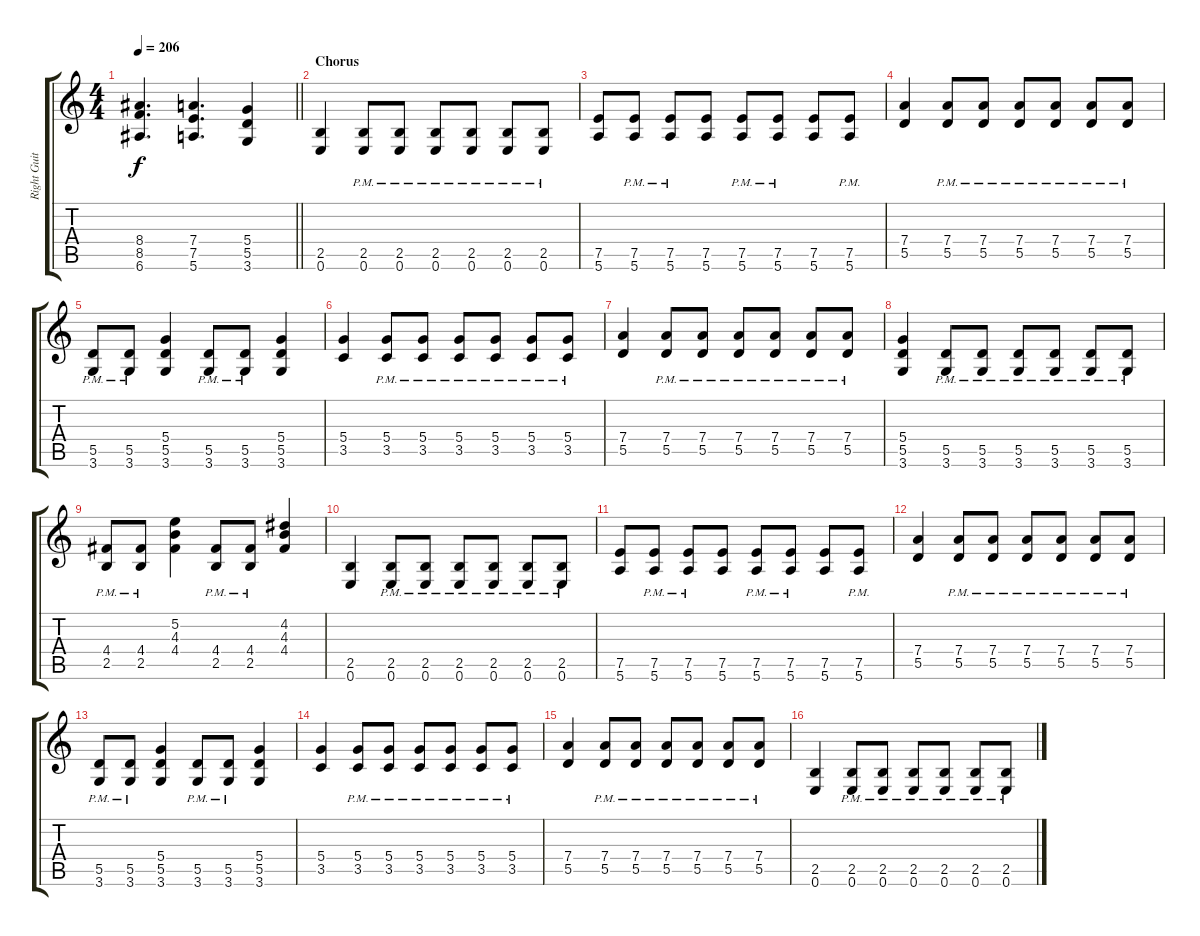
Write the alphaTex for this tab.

\track ("Right Guitar" "Right Guit") {instrument overdrivenguitar}
\staff {score tabs}
\tuning (E4 B3 G3 D3 A2 E2) {hide}
\ts (4 4)
\tempo 206
\clef g2
\barLineRight lightlight
\ks c
(8.4 8.5 6.6).4{d dy f volume 11} (7.4 7.5 5.6).4{d} (5.4 5.5 3.6).4 |
\section ("" "Chorus")
(2.5 0.6).4 (2.5{pm} 0.6{pm}).8 (2.5{pm} 0.6{pm}).8 (2.5{pm} 0.6{pm}).8 (2.5{pm} 0.6{pm}).8 (2.5{pm} 0.6{pm}).8 (2.5{pm} 0.6{pm}).8 |
(7.5 5.6).8 (7.5{pm} 5.6{pm}).8 (7.5{pm} 5.6{pm}).8 (7.5 5.6).8 (7.5{pm} 5.6{pm}).8 (7.5{pm} 5.6{pm}).8 (7.5 5.6).8 (7.5{pm} 5.6{pm}).8 |
(7.4 5.5).4 (7.4{pm} 5.5{pm}).8 (7.4{pm} 5.5{pm}).8 (7.4{pm} 5.5{pm}).8 (7.4{pm} 5.5{pm}).8 (7.4{pm} 5.5{pm}).8 (7.4{pm} 5.5{pm}).8 |
(5.5{pm} 3.6{pm}).8 (5.5{pm} 3.6{pm}).8 (5.4 5.5 3.6).4 (5.5{pm} 3.6{pm}).8 (5.5{pm} 3.6{pm}).8 (5.4 5.5 3.6).4 |
(5.4 3.5).4 (5.4{pm} 3.5{pm}).8 (5.4{pm} 3.5{pm}).8 (5.4{pm} 3.5{pm}).8 (5.4{pm} 3.5{pm}).8 (5.4{pm} 3.5{pm}).8 (5.4{pm} 3.5{pm}).8 |
(7.4 5.5).4 (7.4{pm} 5.5{pm}).8 (7.4{pm} 5.5{pm}).8 (7.4{pm} 5.5{pm}).8 (7.4{pm} 5.5{pm}).8 (7.4{pm} 5.5{pm}).8 (7.4{pm} 5.5{pm}).8 |
(5.4 5.5 3.6).4 (5.5{pm} 3.6{pm}).8 (5.5{pm} 3.6{pm}).8 (5.5{pm} 3.6{pm}).8 (5.5{pm} 3.6{pm}).8 (5.5{pm} 3.6{pm}).8 (5.5{pm} 3.6{pm}).8 |
(4.4{pm} 2.5{pm}).8 (4.4{pm} 2.5{pm}).8 (5.2 4.3 4.4).4 (4.4{pm} 2.5{pm}).8 (4.4{pm} 2.5{pm}).8 (4.2 4.3 4.4).4 |
(2.5 0.6).4 (2.5{pm} 0.6{pm}).8 (2.5{pm} 0.6{pm}).8 (2.5{pm} 0.6{pm}).8 (2.5{pm} 0.6{pm}).8 (2.5{pm} 0.6{pm}).8 (2.5{pm} 0.6{pm}).8 |
(7.5 5.6).8 (7.5{pm} 5.6{pm}).8 (7.5{pm} 5.6{pm}).8 (7.5 5.6).8 (7.5{pm} 5.6{pm}).8 (7.5{pm} 5.6{pm}).8 (7.5 5.6).8 (7.5{pm} 5.6{pm}).8 |
(7.4 5.5).4 (7.4{pm} 5.5{pm}).8 (7.4{pm} 5.5{pm}).8 (7.4{pm} 5.5{pm}).8 (7.4{pm} 5.5{pm}).8 (7.4{pm} 5.5{pm}).8 (7.4{pm} 5.5{pm}).8 |
(5.5{pm} 3.6{pm}).8 (5.5{pm} 3.6{pm}).8 (5.4 5.5 3.6).4 (5.5{pm} 3.6{pm}).8 (5.5{pm} 3.6{pm}).8 (5.4 5.5 3.6).4 |
(5.4 3.5).4 (5.4{pm} 3.5{pm}).8 (5.4{pm} 3.5{pm}).8 (5.4{pm} 3.5{pm}).8 (5.4{pm} 3.5{pm}).8 (5.4{pm} 3.5{pm}).8 (5.4{pm} 3.5{pm}).8 |
(7.4 5.5).4 (7.4{pm} 5.5{pm}).8 (7.4{pm} 5.5{pm}).8 (7.4{pm} 5.5{pm}).8 (7.4{pm} 5.5{pm}).8 (7.4{pm} 5.5{pm}).8 (7.4{pm} 5.5{pm}).8 |
(2.5 0.6).4 (2.5{pm} 0.6{pm}).8 (2.5{pm} 0.6{pm}).8 (2.5{pm} 0.6{pm}).8 (2.5{pm} 0.6{pm}).8 (2.5{pm} 0.6{pm}).8 (2.5{pm} 0.6{pm}).8
